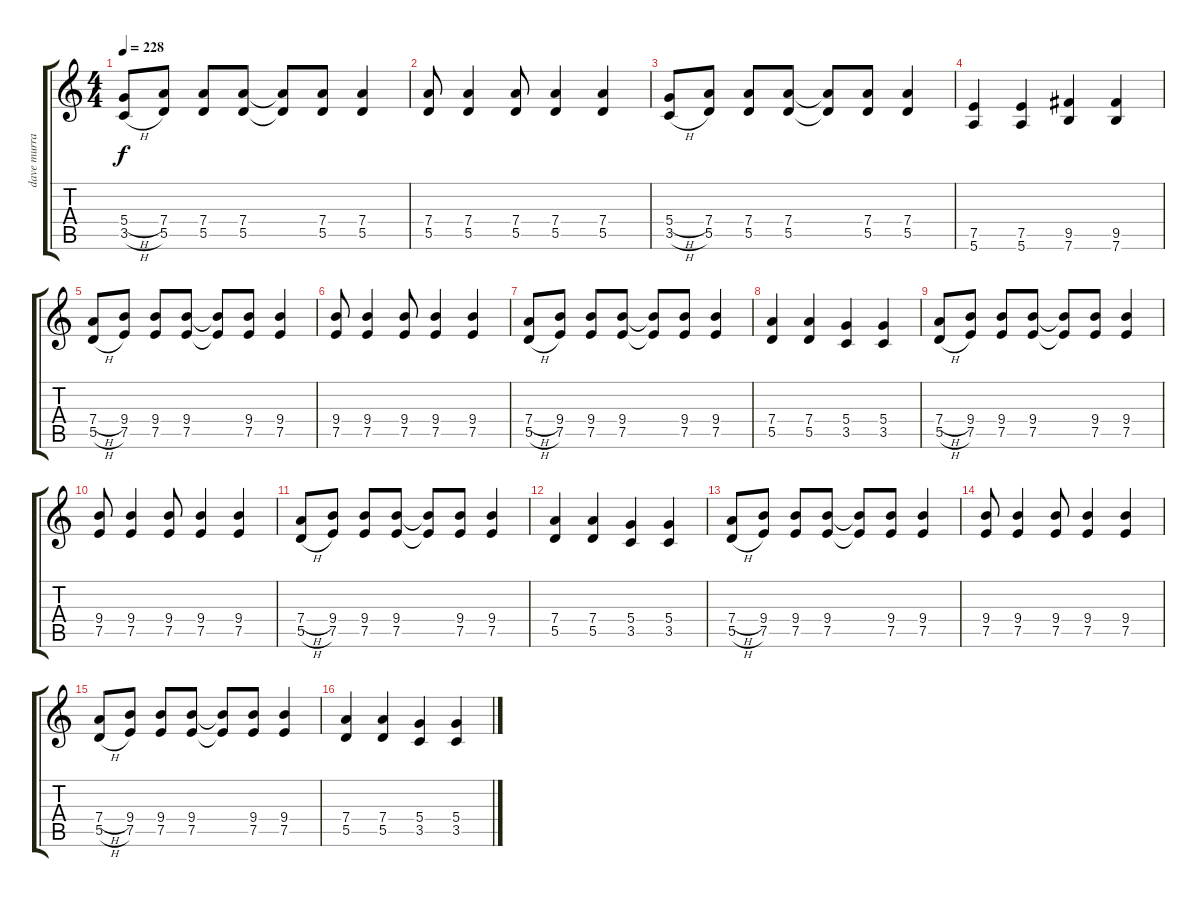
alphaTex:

\track ("dave murray" "dave murra") {instrument distortionguitar}
\staff {score tabs}
\tuning (E4 B3 G3 D3 A2 E2) {hide}
\ts (4 4)
\tempo 228
\clef g2
\ks c
(5.4{h} 3.5{h}).8{dy f} (7.4 5.5).8 (7.4 5.5).8 (7.4 5.5).8 (7.4{t} 5.5{t}).8 (7.4 5.5).8 (7.4 5.5).4 |
(7.4 5.5).8 (7.4 5.5).4 (7.4 5.5).8 (7.4 5.5).4 (7.4 5.5).4 |
(5.4{h} 3.5{h}).8 (7.4 5.5).8 (7.4 5.5).8 (7.4 5.5).8 (7.4{t} 5.5{t}).8 (7.4 5.5).8 (7.4 5.5).4 |
(7.5 5.6).4 (7.5 5.6).4 (9.5 7.6).4 (9.5 7.6).4 |
(7.4{h} 5.5{h}).8 (9.4 7.5).8 (9.4 7.5).8 (9.4 7.5).8 (9.4{t} 7.5{t}).8 (9.4 7.5).8 (9.4 7.5).4 |
(9.4 7.5).8 (9.4 7.5).4 (9.4 7.5).8 (9.4 7.5).4 (9.4 7.5).4 |
(7.4{h} 5.5{h}).8 (9.4 7.5).8 (9.4 7.5).8 (9.4 7.5).8 (9.4{t} 7.5{t}).8 (9.4 7.5).8 (9.4 7.5).4 |
(7.4 5.5).4 (7.4 5.5).4 (5.4 3.5).4 (5.4 3.5).4 |
(7.4{h} 5.5{h}).8 (9.4 7.5).8 (9.4 7.5).8 (9.4 7.5).8 (9.4{t} 7.5{t}).8 (9.4 7.5).8 (9.4 7.5).4 |
(9.4 7.5).8 (9.4 7.5).4 (9.4 7.5).8 (9.4 7.5).4 (9.4 7.5).4 |
(7.4{h} 5.5{h}).8 (9.4 7.5).8 (9.4 7.5).8 (9.4 7.5).8 (9.4{t} 7.5{t}).8 (9.4 7.5).8 (9.4 7.5).4 |
(7.4 5.5).4 (7.4 5.5).4 (5.4 3.5).4 (5.4 3.5).4 |
(7.4{h} 5.5{h}).8 (9.4 7.5).8 (9.4 7.5).8 (9.4 7.5).8 (9.4{t} 7.5{t}).8 (9.4 7.5).8 (9.4 7.5).4 |
(9.4 7.5).8 (9.4 7.5).4 (9.4 7.5).8 (9.4 7.5).4 (9.4 7.5).4 |
(7.4{h} 5.5{h}).8 (9.4 7.5).8 (9.4 7.5).8 (9.4 7.5).8 (9.4{t} 7.5{t}).8 (9.4 7.5).8 (9.4 7.5).4 |
(7.4 5.5).4 (7.4 5.5).4 (5.4 3.5).4 (5.4 3.5).4
